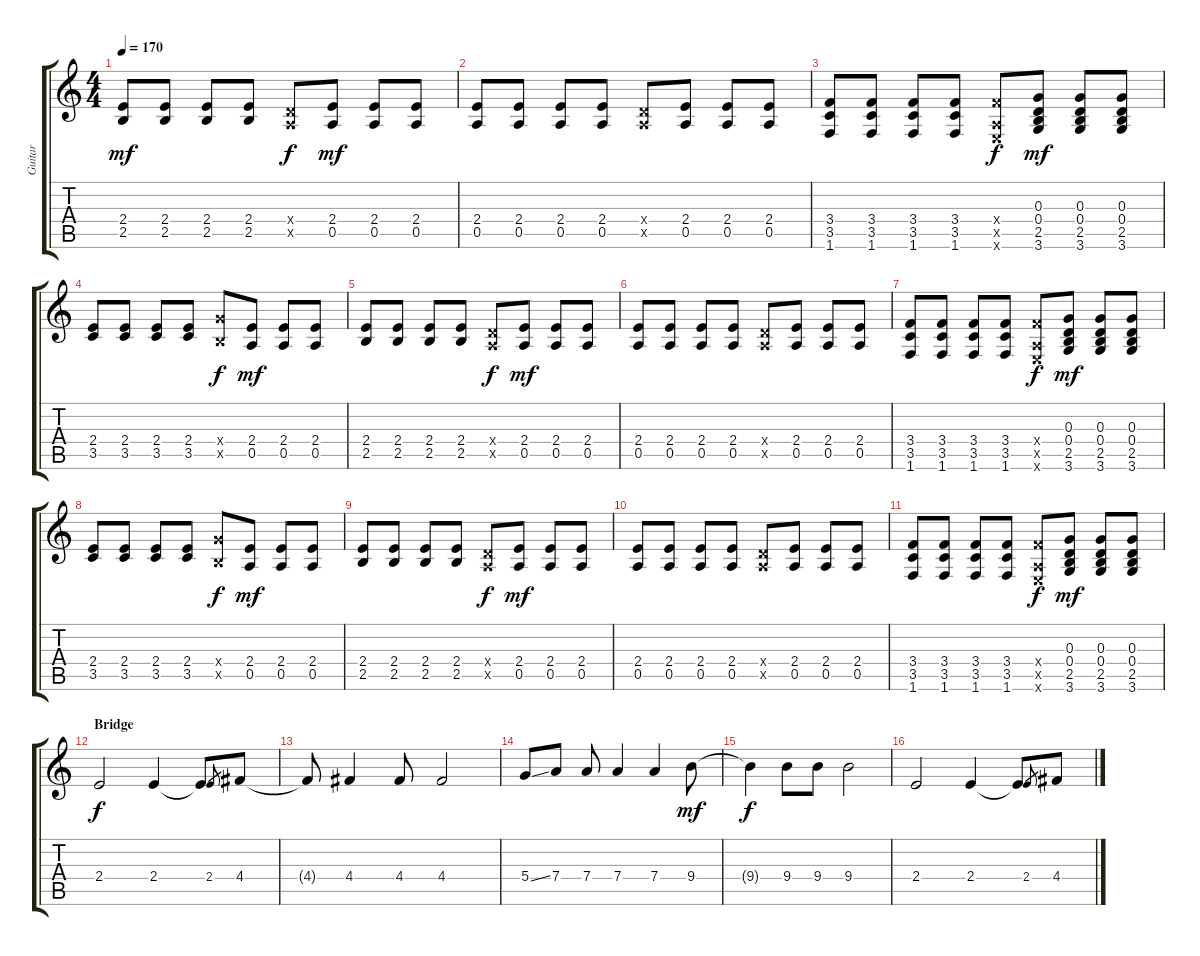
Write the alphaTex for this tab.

\track ("Guitar" "Guitar") {instrument acousticguitarsteel}
\staff {score tabs}
\tuning (E4 B3 G3 D3 A2 E2) {hide}
\ts (4 4)
\tempo 170
\clef g2
\ks c
(2.4 2.5).8{dy mf} (2.4 2.5).8 (2.4 2.5).8 (2.4 2.5).8 (0.4{x} 0.5{x}).8{dy f} (2.4 0.5).8{dy mf} (2.4 0.5).8 (2.4 0.5).8 |
(2.4 0.5).8 (2.4 0.5).8 (2.4 0.5).8 (2.4 0.5).8 (0.4{x} 0.5{x}).8 (2.4 0.5).8 (2.4 0.5).8 (2.4 0.5).8 |
(3.4 3.5 1.6).8 (3.4 3.5 1.6).8 (3.4 3.5 1.6).8 (3.4 3.5 1.6).8 (3.4{x} 0.5{x} 0.6{x}).8{dy f} (0.3 0.4 2.5 3.6).8{dy mf} (0.3 0.4 2.5 3.6).8 (0.3 0.4 2.5 3.6).8 |
(2.4 3.5).8 (2.4 3.5).8 (2.4 3.5).8 (2.4 3.5).8 (5.4{x} 2.5{x}).8{dy f} (2.4 0.5).8{dy mf} (2.4 0.5).8 (2.4 0.5).8 |
(2.4 2.5).8 (2.4 2.5).8 (2.4 2.5).8 (2.4 2.5).8 (0.4{x} 0.5{x}).8{dy f} (2.4 0.5).8{dy mf} (2.4 0.5).8 (2.4 0.5).8 |
(2.4 0.5).8 (2.4 0.5).8 (2.4 0.5).8 (2.4 0.5).8 (0.4{x} 0.5{x}).8 (2.4 0.5).8 (2.4 0.5).8 (2.4 0.5).8 |
(3.4 3.5 1.6).8 (3.4 3.5 1.6).8 (3.4 3.5 1.6).8 (3.4 3.5 1.6).8 (3.4{x} 0.5{x} 0.6{x}).8{dy f} (0.3 0.4 2.5 3.6).8{dy mf} (0.3 0.4 2.5 3.6).8 (0.3 0.4 2.5 3.6).8 |
(2.4 3.5).8 (2.4 3.5).8 (2.4 3.5).8 (2.4 3.5).8 (5.4{x} 2.5{x}).8{dy f} (2.4 0.5).8{dy mf} (2.4 0.5).8 (2.4 0.5).8 |
(2.4 2.5).8 (2.4 2.5).8 (2.4 2.5).8 (2.4 2.5).8 (0.4{x} 0.5{x}).8{dy f} (2.4 0.5).8{dy mf} (2.4 0.5).8 (2.4 0.5).8 |
(2.4 0.5).8 (2.4 0.5).8 (2.4 0.5).8 (2.4 0.5).8 (0.4{x} 0.5{x}).8 (2.4 0.5).8 (2.4 0.5).8 (2.4 0.5).8 |
(3.4 3.5 1.6).8 (3.4 3.5 1.6).8 (3.4 3.5 1.6).8 (3.4 3.5 1.6).8 (3.4{x} 0.5{x} 0.6{x}).8{dy f} (0.3 0.4 2.5 3.6).8{dy mf} (0.3 0.4 2.5 3.6).8 (0.3 0.4 2.5 3.6).8 |
\section ("" "Bridge")
2.4.2{dy f} 2.4.4 2.4{t}.8 2.4.8{gr} 4.4.8 |
4.4{t}.8 4.4.4 4.4.8 4.4.2 |
5.4{ss}.8 7.4.8 7.4.8 7.4.4 7.4.4 9.4.8{dy mf} |
9.4{t}.4{dy f} 9.4.8 9.4.8 9.4.2 |
2.4.2 2.4.4 2.4{t}.8 2.4.8{gr} 4.4.8
